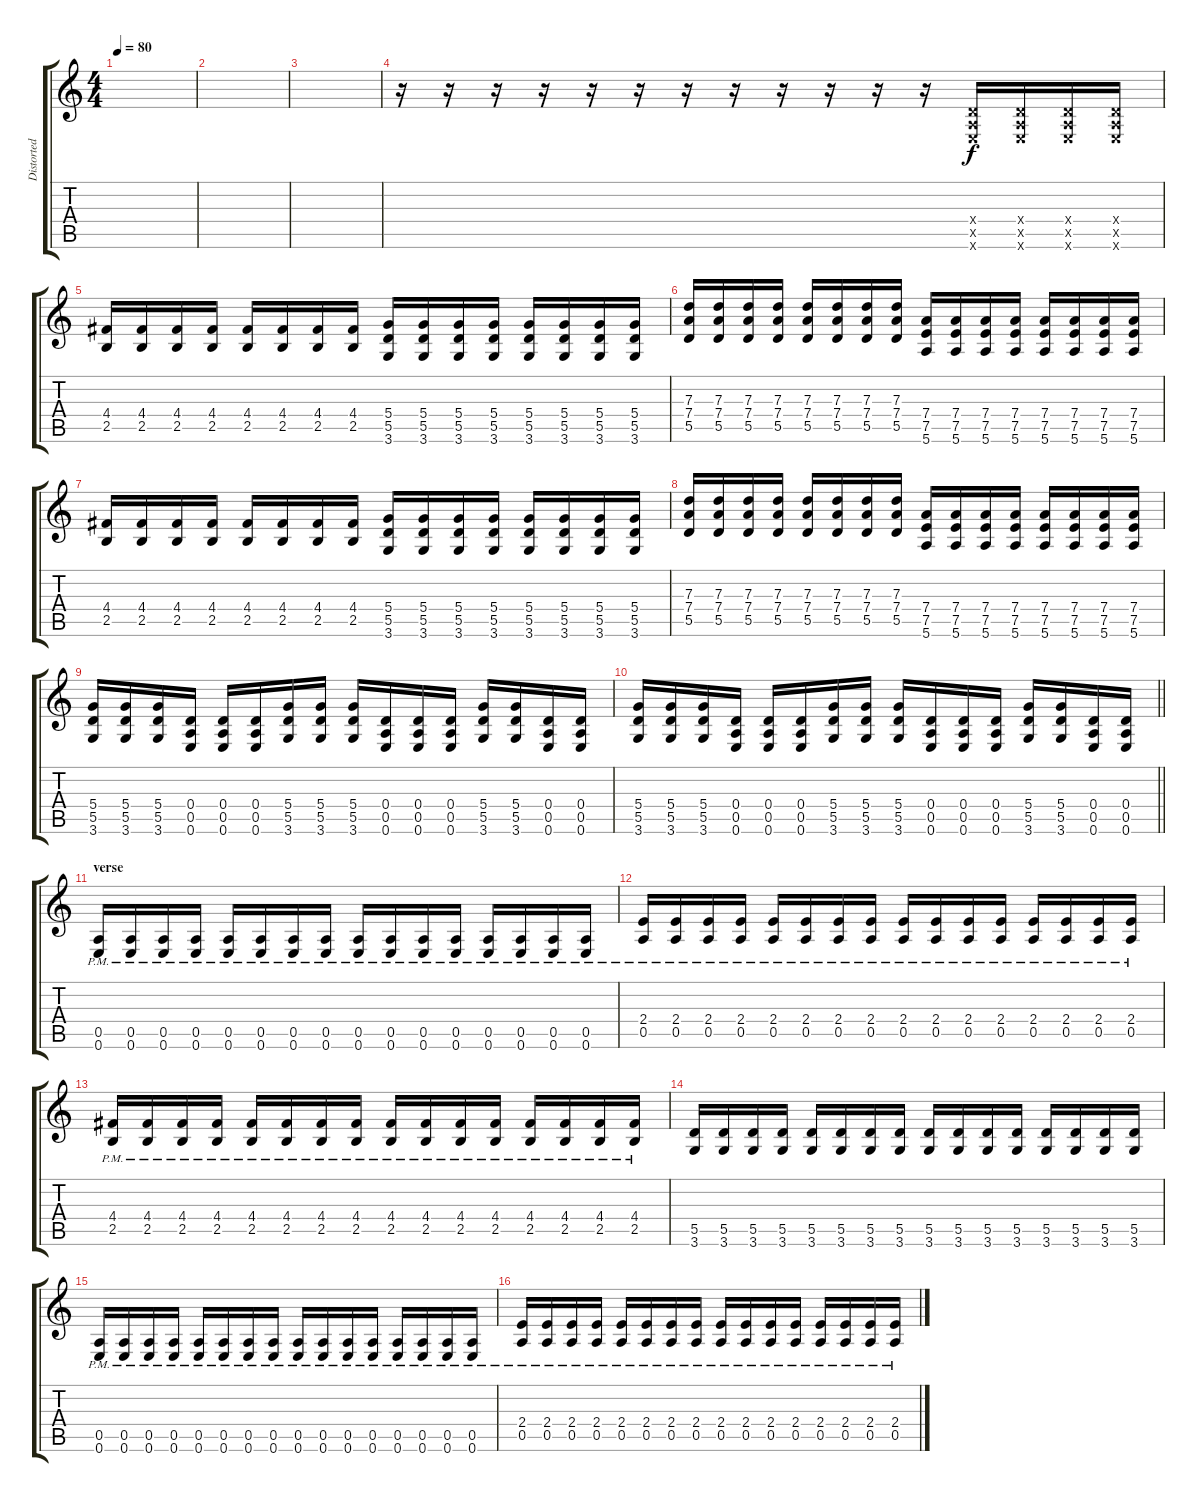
\track ("Distorted Guitar 1" "Distorted ") {instrument overdrivenguitar}
\staff {score tabs}
\tuning (E4 B3 G3 D3 A2 E2) {hide}
\ts (4 4)
\tempo 80
\clef g2
\ks c
|
|
|
r.16 r.16 r.16 r.16 r.16 r.16 r.16 r.16 r.16 r.16 r.16 r.16 (0.4{x} 0.5{x} 0.6{x}).16 (0.4{x} 0.5{x} 0.6{x}).16 (0.4{x} 0.5{x} 0.6{x}).16 (0.4{x} 0.5{x} 0.6{x}).16 |
(4.4 2.5).16 (4.4 2.5).16 (4.4 2.5).16 (4.4 2.5).16 (4.4 2.5).16 (4.4 2.5).16 (4.4 2.5).16 (4.4 2.5).16 (5.4 5.5 3.6).16 (5.4 5.5 3.6).16 (5.4 5.5 3.6).16 (5.4 5.5 3.6).16 (5.4 5.5 3.6).16 (5.4 5.5 3.6).16 (5.4 5.5 3.6).16 (5.4 5.5 3.6).16 |
(7.3 7.4 5.5).16 (7.3 7.4 5.5).16 (7.3 7.4 5.5).16 (7.3 7.4 5.5).16 (7.3 7.4 5.5).16 (7.3 7.4 5.5).16 (7.3 7.4 5.5).16 (7.3 7.4 5.5).16 (7.4 7.5 5.6).16 (7.4 7.5 5.6).16 (7.4 7.5 5.6).16 (7.4 7.5 5.6).16 (7.4 7.5 5.6).16 (7.4 7.5 5.6).16 (7.4 7.5 5.6).16 (7.4 7.5 5.6).16 |
(4.4 2.5).16 (4.4 2.5).16 (4.4 2.5).16 (4.4 2.5).16 (4.4 2.5).16 (4.4 2.5).16 (4.4 2.5).16 (4.4 2.5).16 (5.4 5.5 3.6).16 (5.4 5.5 3.6).16 (5.4 5.5 3.6).16 (5.4 5.5 3.6).16 (5.4 5.5 3.6).16 (5.4 5.5 3.6).16 (5.4 5.5 3.6).16 (5.4 5.5 3.6).16 |
(7.3 7.4 5.5).16 (7.3 7.4 5.5).16 (7.3 7.4 5.5).16 (7.3 7.4 5.5).16 (7.3 7.4 5.5).16 (7.3 7.4 5.5).16 (7.3 7.4 5.5).16 (7.3 7.4 5.5).16 (7.4 7.5 5.6).16 (7.4 7.5 5.6).16 (7.4 7.5 5.6).16 (7.4 7.5 5.6).16 (7.4 7.5 5.6).16 (7.4 7.5 5.6).16 (7.4 7.5 5.6).16 (7.4 7.5 5.6).16 |
(5.4 5.5 3.6).16 (5.4 5.5 3.6).16 (5.4 5.5 3.6).16 (0.4 0.5 0.6).16 (0.4 0.5 0.6).16 (0.4 0.5 0.6).16 (5.4 5.5 3.6).16 (5.4 5.5 3.6).16 (5.4 5.5 3.6).16 (0.4 0.5 0.6).16 (0.4 0.5 0.6).16 (0.4 0.5 0.6).16 (5.4 5.5 3.6).16 (5.4 5.5 3.6).16 (0.4 0.5 0.6).16 (0.4 0.5 0.6).16 |
\barLineRight lightlight
(5.4 5.5 3.6).16 (5.4 5.5 3.6).16 (5.4 5.5 3.6).16 (0.4 0.5 0.6).16 (0.4 0.5 0.6).16 (0.4 0.5 0.6).16 (5.4 5.5 3.6).16 (5.4 5.5 3.6).16 (5.4 5.5 3.6).16 (0.4 0.5 0.6).16 (0.4 0.5 0.6).16 (0.4 0.5 0.6).16 (5.4 5.5 3.6).16 (5.4 5.5 3.6).16 (0.4 0.5 0.6).16 (0.4 0.5 0.6).16 |
\section ("" "verse")
(0.5{pm} 0.6).16{volume 10} (0.5{pm} 0.6).16 (0.5{pm} 0.6).16 (0.5{pm} 0.6).16 (0.5{pm} 0.6).16 (0.5{pm} 0.6).16 (0.5{pm} 0.6).16 (0.5{pm} 0.6).16 (0.5{pm} 0.6).16 (0.5{pm} 0.6).16 (0.5{pm} 0.6).16 (0.5{pm} 0.6).16 (0.5{pm} 0.6).16 (0.5{pm} 0.6).16 (0.5{pm} 0.6).16 (0.5{pm} 0.6).16 |
(2.4{pm} 0.5{pm}).16 (2.4{pm} 0.5{pm}).16 (2.4{pm} 0.5{pm}).16 (2.4{pm} 0.5{pm}).16 (2.4{pm} 0.5{pm}).16 (2.4{pm} 0.5{pm}).16 (2.4{pm} 0.5{pm}).16 (2.4{pm} 0.5{pm}).16 (2.4{pm} 0.5{pm}).16 (2.4{pm} 0.5{pm}).16 (2.4{pm} 0.5{pm}).16 (2.4{pm} 0.5{pm}).16 (2.4{pm} 0.5{pm}).16 (2.4{pm} 0.5{pm}).16 (2.4{pm} 0.5{pm}).16 (2.4{pm} 0.5{pm}).16 |
(4.4{pm} 2.5{pm}).16 (4.4{pm} 2.5{pm}).16 (4.4{pm} 2.5{pm}).16 (4.4{pm} 2.5{pm}).16 (4.4{pm} 2.5{pm}).16 (4.4{pm} 2.5{pm}).16 (4.4{pm} 2.5{pm}).16 (4.4{pm} 2.5{pm}).16 (4.4{pm} 2.5{pm}).16 (4.4{pm} 2.5{pm}).16 (4.4{pm} 2.5{pm}).16 (4.4{pm} 2.5{pm}).16 (4.4{pm} 2.5{pm}).16 (4.4{pm} 2.5{pm}).16 (4.4{pm} 2.5{pm}).16 (4.4{pm} 2.5{pm}).16 |
(5.5 3.6).16 (5.5 3.6).16 (5.5 3.6).16 (5.5 3.6).16 (5.5 3.6).16 (5.5 3.6).16 (5.5 3.6).16 (5.5 3.6).16 (5.5 3.6).16 (5.5 3.6).16 (5.5 3.6).16 (5.5 3.6).16 (5.5 3.6).16 (5.5 3.6).16 (5.5 3.6).16 (5.5 3.6).16 |
(0.5{pm} 0.6).16 (0.5{pm} 0.6).16 (0.5{pm} 0.6).16 (0.5{pm} 0.6).16 (0.5{pm} 0.6).16 (0.5{pm} 0.6).16 (0.5{pm} 0.6).16 (0.5{pm} 0.6).16 (0.5{pm} 0.6).16 (0.5{pm} 0.6).16 (0.5{pm} 0.6).16 (0.5{pm} 0.6).16 (0.5{pm} 0.6).16 (0.5{pm} 0.6).16 (0.5{pm} 0.6).16 (0.5{pm} 0.6).16 |
(2.4{pm} 0.5{pm}).16 (2.4{pm} 0.5{pm}).16 (2.4{pm} 0.5{pm}).16 (2.4{pm} 0.5{pm}).16 (2.4{pm} 0.5{pm}).16 (2.4{pm} 0.5{pm}).16 (2.4{pm} 0.5{pm}).16 (2.4{pm} 0.5{pm}).16 (2.4{pm} 0.5{pm}).16 (2.4{pm} 0.5{pm}).16 (2.4{pm} 0.5{pm}).16 (2.4{pm} 0.5{pm}).16 (2.4{pm} 0.5{pm}).16 (2.4{pm} 0.5{pm}).16 (2.4{pm} 0.5{pm}).16 (2.4{pm} 0.5{pm}).16
